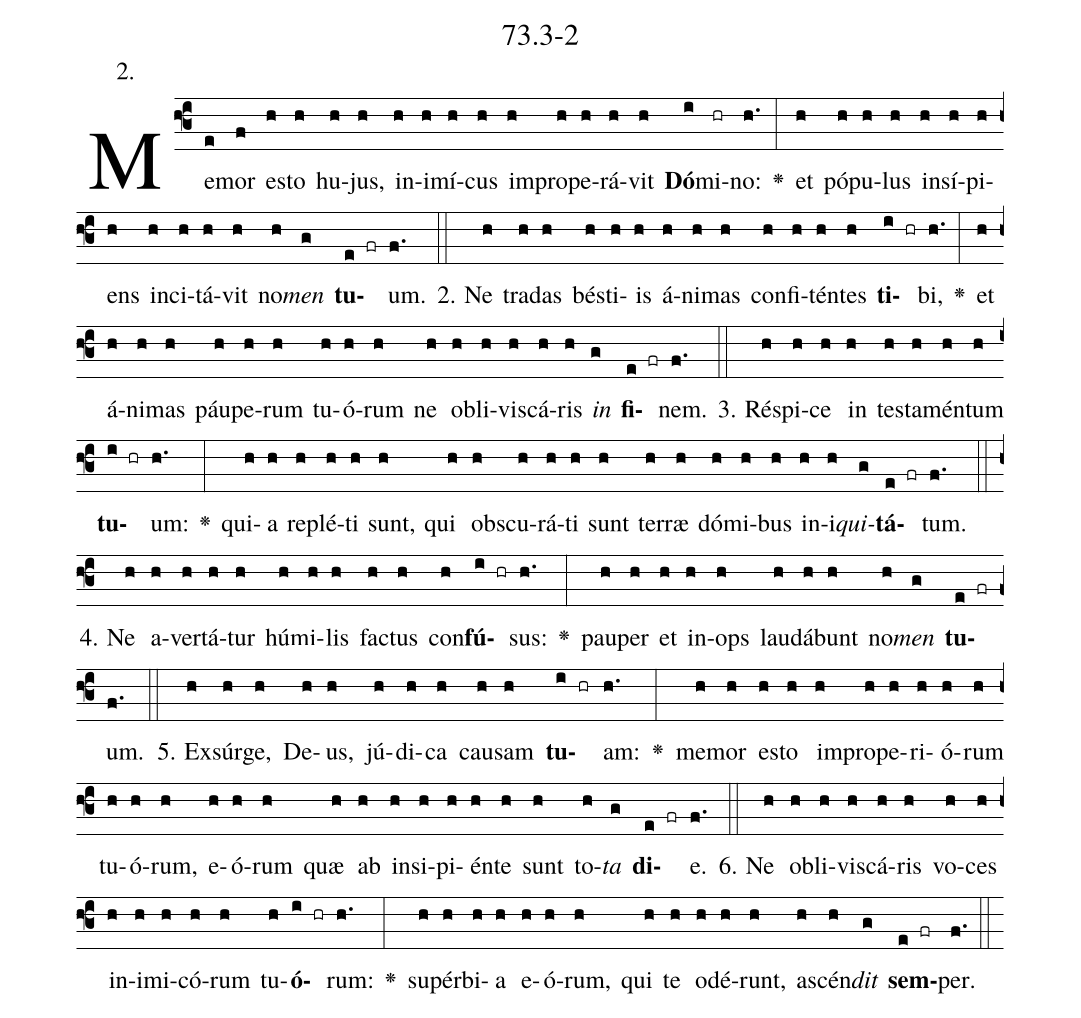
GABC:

name: 73.3-2;
annotation: 2.;
%%
(f3)Me(e)mor(f) es(h)to(h) hu(h)jus,(h) in(h)i(h)mí(h)cus(h) im(h)pro(h)pe(h)rá(h)vit(h) <b>Dó</b>(i)mi(hr)no:(h.) <v>\greheightstar</v>(:) et(h) pó(h)pu(h)lus(h) in(h)sí(h)pi(h)ens(h) in(h)ci(h)tá(h)vit(h) no(h)<i>men</i>(g) <b>tu</b>(e fr)um.(f.) (::)
2. Ne(h) tra(h)das(h) bés(h)ti(h)is(h) á(h)ni(h)mas(h) con(h)fi(h)tén(h)tes(h) <b>ti</b>(i hr)bi,(h.) <v>\greheightstar</v>(:) et(h) á(h)ni(h)mas(h) páu(h)pe(h)rum(h) tu(h)ó(h)rum(h) ne(h) ob(h)li(h)vis(h)cá(h)ris(h) <i>in</i>(g) <b>fi</b>(e fr)nem.(f.) (::)
3. Ré(h)spi(h)ce(h) in(h) tes(h)ta(h)mén(h)tum(h) <b>tu</b>(i hr)um:(h.) <v>\greheightstar</v>(:) qui(h)a(h) re(h)plé(h)ti(h) sunt,(h) qui(h) obs(h)cu(h)rá(h)ti(h) sunt(h) ter(h)ræ(h) dó(h)mi(h)bus(h) in(h)i(h)<i>qui</i>(g)<b>tá</b>(e fr)tum.(f.) (::)
4. Ne(h) a(h)ver(h)tá(h)tur(h) hú(h)mi(h)lis(h) fac(h)tus(h) con(h)<b>fú</b>(i hr)sus:(h.) <v>\greheightstar</v>(:) pau(h)per(h) et(h) in(h)ops(h) lau(h)dá(h)bunt(h) no(h)<i>men</i>(g) <b>tu</b>(e fr)um.(f.) (::)
5. Ex(h)súr(h)ge,(h) De(h)us,(h) jú(h)di(h)ca(h) cau(h)sam(h) <b>tu</b>(i hr)am:(h.) <v>\greheightstar</v>(:) me(h)mor(h) es(h)to(h) im(h)pro(h)pe(h)ri(h)ó(h)rum(h) tu(h)ó(h)rum,(h) e(h)ó(h)rum(h) quæ(h) ab(h) in(h)si(h)pi(h)én(h)te(h) sunt(h) to(h)<i>ta</i>(g) <b>di</b>(e fr)e.(f.) (::)
6. Ne(h) ob(h)li(h)vis(h)cá(h)ris(h) vo(h)ces(h) in(h)i(h)mi(h)có(h)rum(h) tu(h)<b>ó</b>(i hr)rum:(h.) <v>\greheightstar</v>(:) su(h)pér(h)bi(h)a(h) e(h)ó(h)rum,(h) qui(h) te(h) o(h)dé(h)runt,(h) a(h)scén(h)<i>dit</i>(g) <b>sem</b>(e fr)per.(f.) (::)
